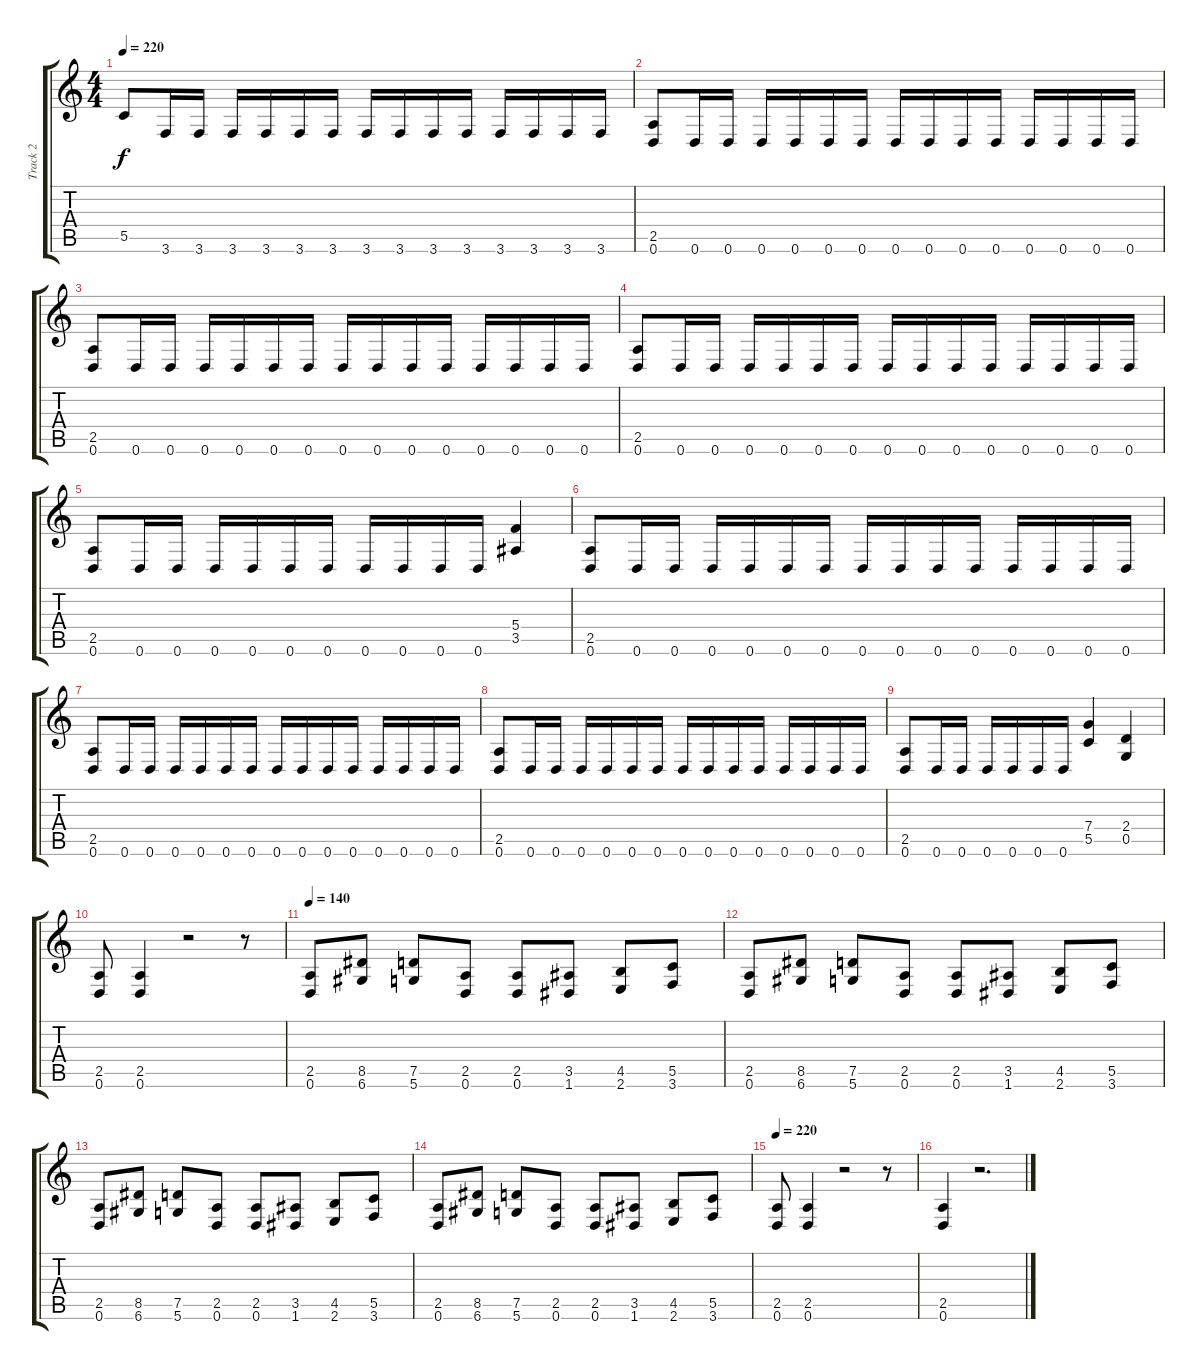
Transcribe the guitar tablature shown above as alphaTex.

\track ("Track 2" "Track 2") {instrument distortionguitar}
\staff {score tabs}
\tuning (D4 A3 F3 C3 G2 D2) {hide}
\ts (4 4)
\tempo 220
\clef g2
\ks c
5.5.8{dy f} 3.6.16 3.6.16 3.6.16 3.6.16 3.6.16 3.6.16 3.6.16 3.6.16 3.6.16 3.6.16 3.6.16 3.6.16 3.6.16 3.6.16 |
(2.5 0.6).8 0.6.16 0.6.16 0.6.16 0.6.16 0.6.16 0.6.16 0.6.16 0.6.16 0.6.16 0.6.16 0.6.16 0.6.16 0.6.16 0.6.16 |
(2.5 0.6).8 0.6.16 0.6.16 0.6.16 0.6.16 0.6.16 0.6.16 0.6.16 0.6.16 0.6.16 0.6.16 0.6.16 0.6.16 0.6.16 0.6.16 |
(2.5 0.6).8 0.6.16 0.6.16 0.6.16 0.6.16 0.6.16 0.6.16 0.6.16 0.6.16 0.6.16 0.6.16 0.6.16 0.6.16 0.6.16 0.6.16 |
(2.5 0.6).8 0.6.16 0.6.16 0.6.16 0.6.16 0.6.16 0.6.16 0.6.16 0.6.16 0.6.16 0.6.16 (5.4 3.5).4 |
(2.5 0.6).8 0.6.16 0.6.16 0.6.16 0.6.16 0.6.16 0.6.16 0.6.16 0.6.16 0.6.16 0.6.16 0.6.16 0.6.16 0.6.16 0.6.16 |
(2.5 0.6).8 0.6.16 0.6.16 0.6.16 0.6.16 0.6.16 0.6.16 0.6.16 0.6.16 0.6.16 0.6.16 0.6.16 0.6.16 0.6.16 0.6.16 |
(2.5 0.6).8 0.6.16 0.6.16 0.6.16 0.6.16 0.6.16 0.6.16 0.6.16 0.6.16 0.6.16 0.6.16 0.6.16 0.6.16 0.6.16 0.6.16 |
(2.5 0.6).8 0.6.16 0.6.16 0.6.16 0.6.16 0.6.16 0.6.16 (7.4 5.5).4 (2.4 0.5).4 |
(2.5 0.6).8 (2.5 0.6).4 r.2 r.8 |
\tempo 140
(2.5 0.6).8 (8.5 6.6).8 (7.5 5.6).8 (2.5 0.6).8 (2.5 0.6).8 (3.5 1.6).8 (4.5 2.6).8 (5.5 3.6).8 |
(2.5 0.6).8 (8.5 6.6).8 (7.5 5.6).8 (2.5 0.6).8 (2.5 0.6).8 (3.5 1.6).8 (4.5 2.6).8 (5.5 3.6).8 |
(2.5 0.6).8 (8.5 6.6).8 (7.5 5.6).8 (2.5 0.6).8 (2.5 0.6).8 (3.5 1.6).8 (4.5 2.6).8 (5.5 3.6).8 |
(2.5 0.6).8 (8.5 6.6).8 (7.5 5.6).8 (2.5 0.6).8 (2.5 0.6).8 (3.5 1.6).8 (4.5 2.6).8 (5.5 3.6).8 |
\tempo 220
(2.5 0.6).8 (2.5 0.6).4 r.2 r.8 |
(2.5 0.6).4 r.2{d}
